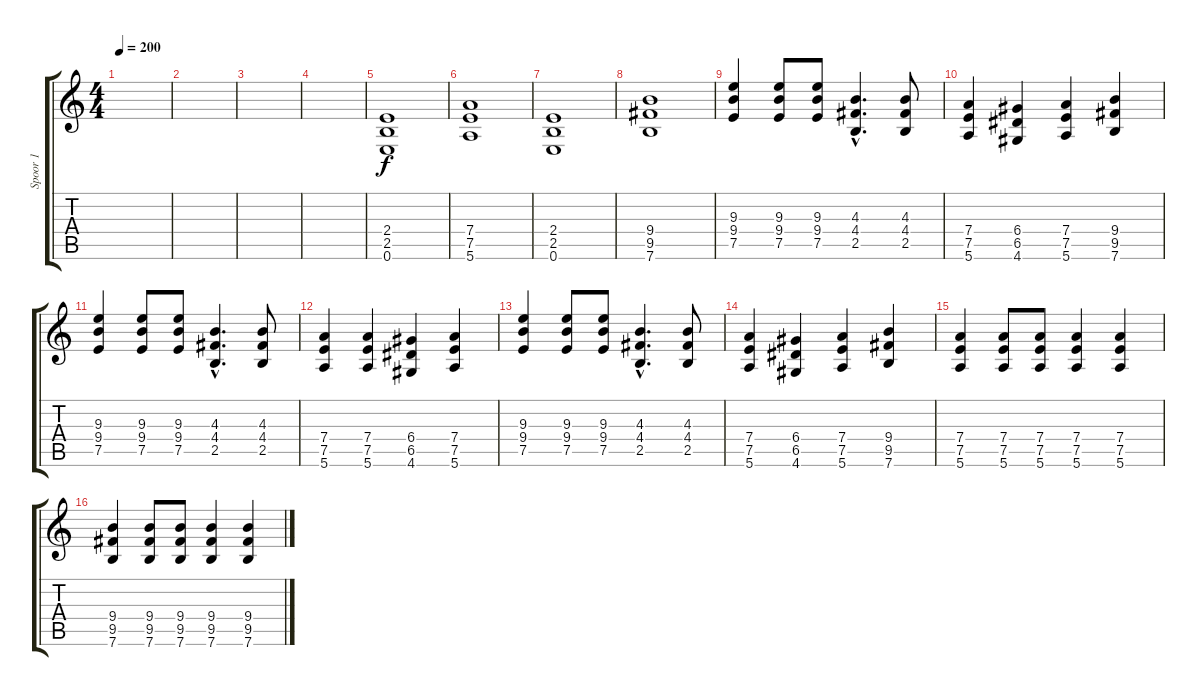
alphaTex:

\track ("Spoor 1" "Spoor 1") {instrument distortionguitar}
\staff {score tabs}
\tuning (E4 B3 G3 D3 A2 E2) {hide}
\ts (4 4)
\tempo 200
\clef g2
\ks c
|
|
|
|
(2.4 2.5 0.6).1 |
(7.4 7.5 5.6).1 |
(2.4 2.5 0.6).1 |
(9.4 9.5 7.6).1 |
(9.3 9.4 7.5).4 (9.3 9.4 7.5).8 (9.3 9.4 7.5).8 (4.3{hac} 4.4{hac} 2.5{hac}).4{d} (4.3 4.4 2.5).8 |
(7.4 7.5 5.6).4 (6.4 6.5 4.6).4 (7.4 7.5 5.6).4 (9.4 9.5 7.6).4 |
(9.3 9.4 7.5).4 (9.3 9.4 7.5).8 (9.3 9.4 7.5).8 (4.3{hac} 4.4{hac} 2.5{hac}).4{d} (4.3 4.4 2.5).8 |
(7.4 7.5 5.6).4 (7.4 7.5 5.6).4 (6.4 6.5 4.6).4 (7.4 7.5 5.6).4 |
(9.3 9.4 7.5).4 (9.3 9.4 7.5).8 (9.3 9.4 7.5).8 (4.3{hac} 4.4{hac} 2.5{hac}).4{d} (4.3 4.4 2.5).8 |
(7.4 7.5 5.6).4 (6.4 6.5 4.6).4 (7.4 7.5 5.6).4 (9.4 9.5 7.6).4 |
(7.4 7.5 5.6).4 (7.4 7.5 5.6).8 (7.4 7.5 5.6).8 (7.4 7.5 5.6).4 (7.4 7.5 5.6).4 |
(9.4 9.5 7.6).4 (9.4 9.5 7.6).8 (9.4 9.5 7.6).8 (9.4 9.5 7.6).4 (9.4 9.5 7.6).4
